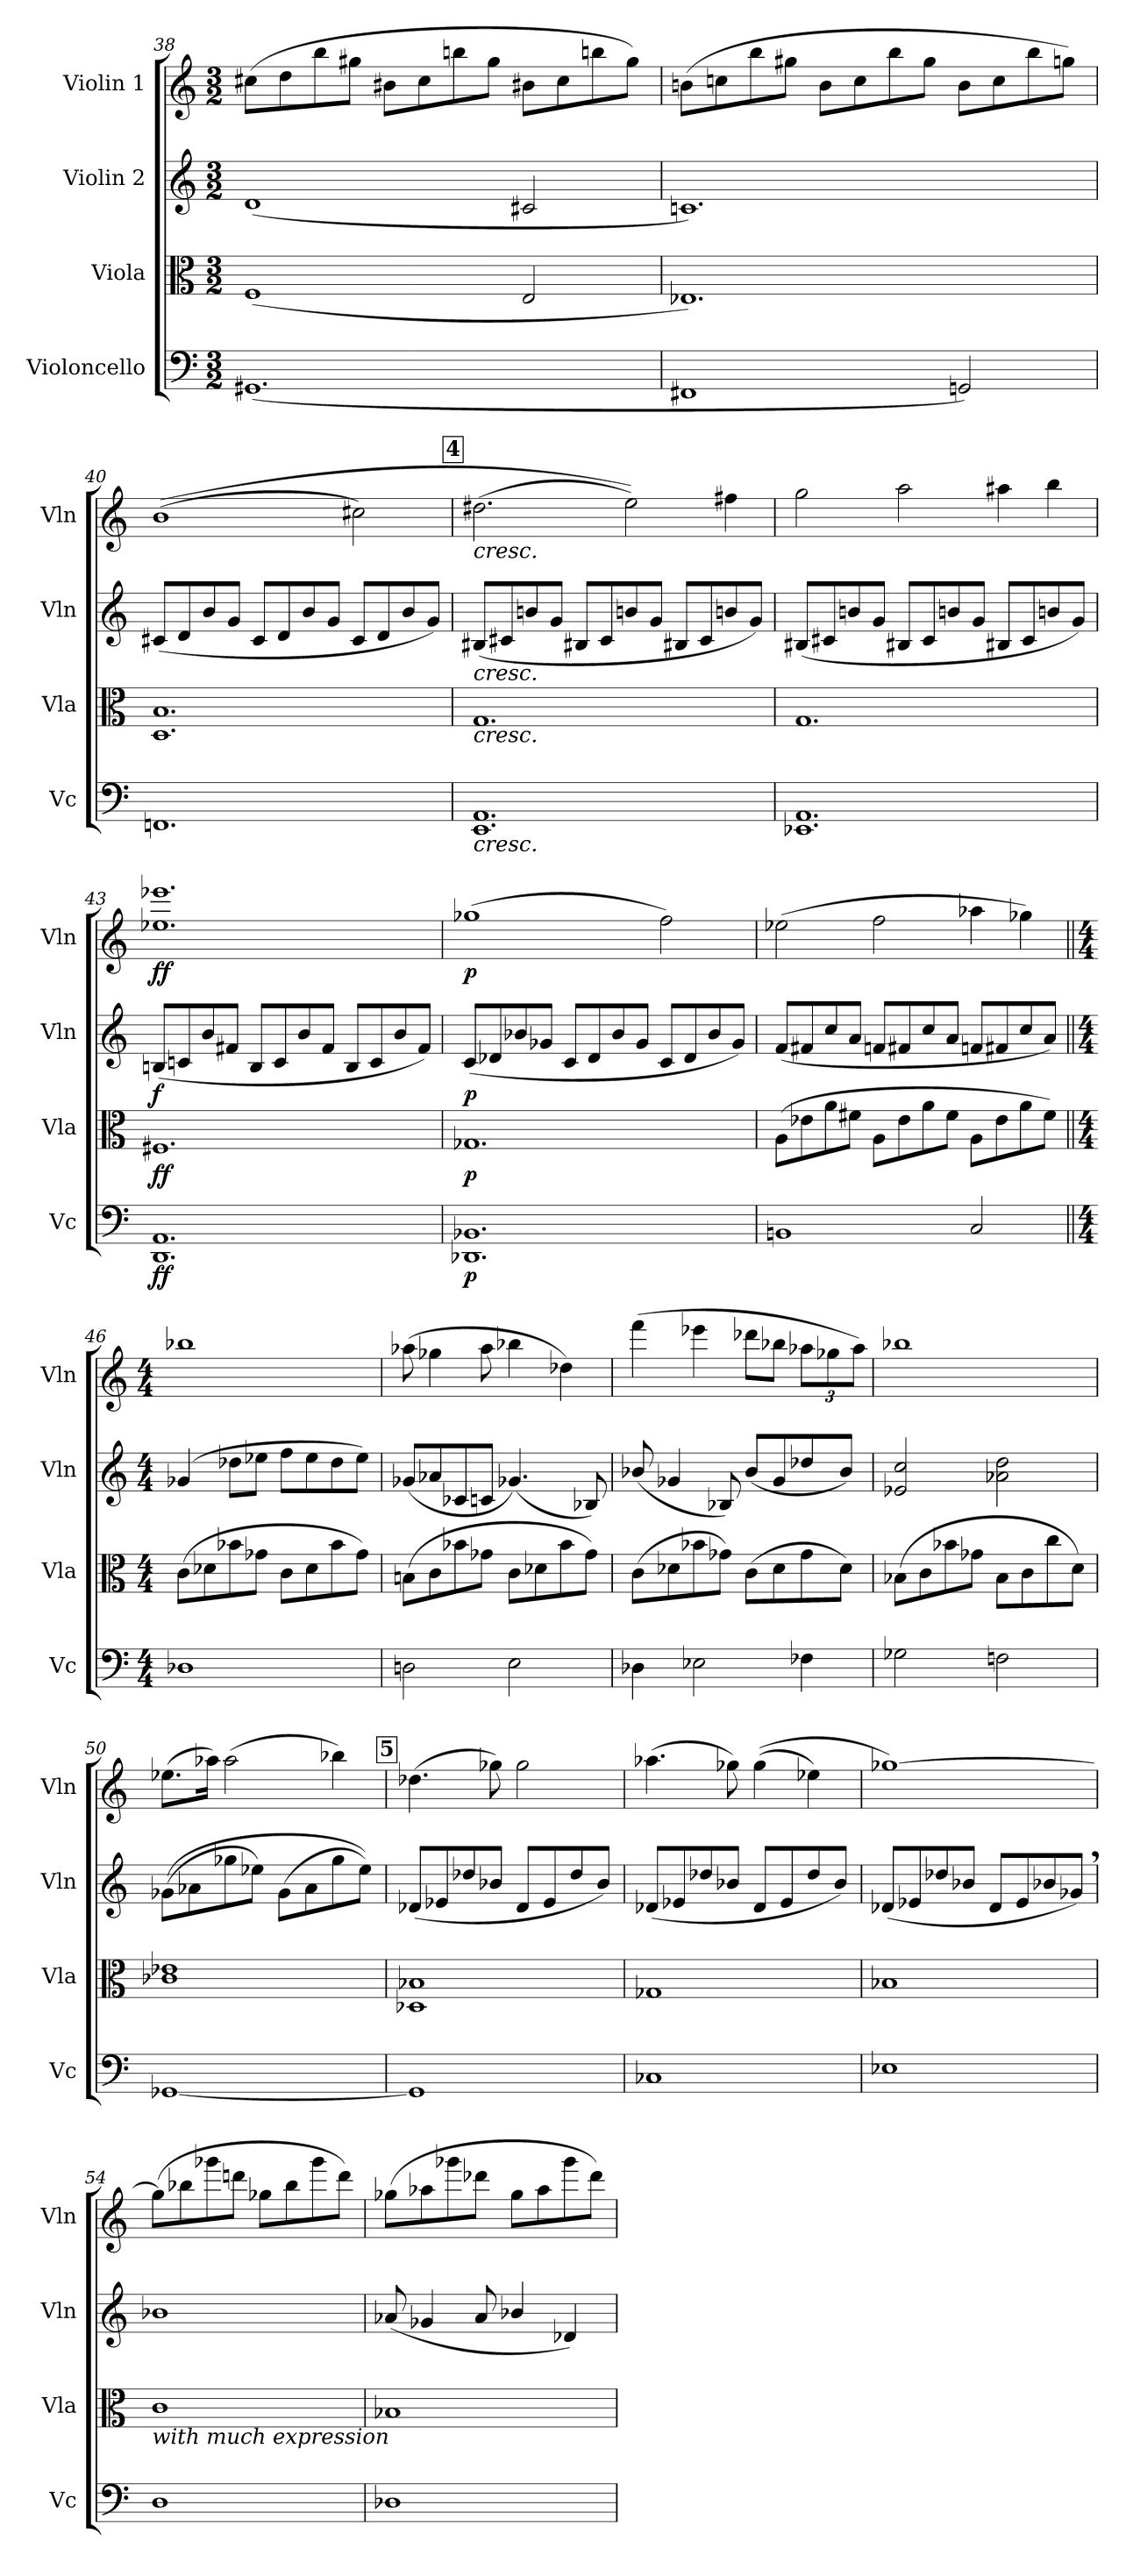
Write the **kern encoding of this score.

**kern	**dynam	**kern	**dynam	**kern	**dynam	**kern	**dynam
*part4	*part4	*part3	*part3	*part2	*part2	*part1	*part1
*staff4	*staff4	*staff3	*staff3	*staff2	*staff2	*staff1	*staff1
*I"Violoncello	*	*I"Viola	*	*I"Violin 2	*	*I"Violin 1	*
*I'Vc	*	*I'Vla	*	*I'Vln	*	*I'Vln	*
*clefF4	*	*clefC3	*	*clefG2	*	*clefG2	*
*k[]	*	*k[]	*	*k[]	*	*k[]	*
*M3/2	*	*M3/2	*	*M3/2	*	*M3/2	*
=38	=38	=38	=38	=38	=38	=38	=38
(1.GG#X	.	(1F	.	(1d	.	(8cc#X\L	.
.	.	.	.	.	.	8dd\	.
.	.	.	.	.	.	8bb\	.
.	.	.	.	.	.	8gg#X\J	.
.	.	.	.	.	.	8b#X\L	.
.	.	.	.	.	.	8cc#\	.
.	.	.	.	.	.	8bbn\	.
.	.	.	.	.	.	8gg#\J	.
.	.	2E/	.	2c#X/	.	8b#X\L	.
.	.	.	.	.	.	8cc#\	.
.	.	.	.	.	.	8bbn\	.
.	.	.	.	.	.	8gg#\J)	.
=39	=39	=39	=39	=39	=39	=39	=39
1FF#X	.	1.E-X)	.	1.cn)	.	(8bn\L	.
.	.	.	.	.	.	8ccn\	.
.	.	.	.	.	.	8bb\	.
.	.	.	.	.	.	8gg#X\J	.
.	.	.	.	.	.	8b\L	.
.	.	.	.	.	.	8cc\	.
.	.	.	.	.	.	8bb\	.
.	.	.	.	.	.	8gg#\J	.
2GGn/)	.	.	.	.	.	8b\L	.
.	.	.	.	.	.	8cc\	.
.	.	.	.	.	.	8bb\	.
.	.	.	.	.	.	8ggn\J)	.
!!LO:LB:g=z
=40	=40	=40	=40	=40	=40	=40	=40
1.FFn	.	1.D 1.B	.	(8c#X/L	.	((1b	.
.	.	.	.	8d/	.	.	.
.	.	.	.	8b/	.	.	.
.	.	.	.	8g/J	.	.	.
.	.	.	.	8c#/L	.	.	.
.	.	.	.	8d/	.	.	.
.	.	.	.	8b/	.	.	.
.	.	.	.	8g/J	.	.	.
.	.	.	.	8c#/L	.	2cc#X\)	.
.	.	.	.	8d/	.	.	.
.	.	.	.	8b/	.	.	.
.	.	.	.	8g/J)	.	.	.
!!LO:REH:place=s1:a:B:cj:fs=14:t=4
=41	=41	=41	=41	=41	=41	=41	=41
!	!	!	!	!	!	!LO:TX:b:i:t=cresc.	!
!	!	!	!	!LO:TX:b:i:t=cresc.	!	!	!
!	!	!LO:TX:b:i:t=cresc.	!	!	!	!	!
!LO:TX:b:i:t=cresc.	!	!	!	!	!	!	!
1.EE 1.AA	.	1.G	.	(8B#X/L	.	(2.dd#X\	.
.	.	.	.	8c#X/	.	.	.
.	.	.	.	8bn/	.	.	.
.	.	.	.	8g/J	.	.	.
.	.	.	.	8B#X/L	.	.	.
.	.	.	.	8c#/	.	.	.
.	.	.	.	8bn/	.	2ee\))	.
.	.	.	.	8g/J	.	.	.
.	.	.	.	8B#X/L	.	.	.
.	.	.	.	8c#/	.	.	.
.	.	.	.	8bn/	.	4ff#X\	.
.	.	.	.	8g/J)	.	.	.
=42	=42	=42	=42	=42	=42	=42	=42
1.EE-X 1.AA	.	1.G	.	(8B#X/L	.	2gg\	.
.	.	.	.	8c#X/	.	.	.
.	.	.	.	8bn/	.	.	.
.	.	.	.	8g/J	.	.	.
.	.	.	.	8B#X/L	.	2aa\	.
.	.	.	.	8c#/	.	.	.
.	.	.	.	8bn/	.	.	.
.	.	.	.	8g/J	.	.	.
.	.	.	.	8B#X/L	.	4aa#X\	.
.	.	.	.	8c#/	.	.	.
.	.	.	.	8bn/	.	4bb\	.
.	.	.	.	8g/J)	.	.	.
!!LO:LB:g=z
=43	=43	=43	=43	=43	=43	=43	=43
!	!LO:DY:b	!	!LO:DY:b	!	!LO:DY:b	!	!LO:DY:b
1.DD 1.AA	ff	1.F#X	ff	(8Bn/L	f	1.ee-X 1.eee-X	ff
.	.	.	.	8cn/	.	.	.
.	.	.	.	8b/	.	.	.
.	.	.	.	8f#X/J	.	.	.
.	.	.	.	8B/L	.	.	.
.	.	.	.	8c/	.	.	.
.	.	.	.	8b/	.	.	.
.	.	.	.	8f#/J	.	.	.
.	.	.	.	8B/L	.	.	.
.	.	.	.	8c/	.	.	.
.	.	.	.	8b/	.	.	.
.	.	.	.	8f#/J)	.	.	.
=44	=44	=44	=44	=44	=44	=44	=44
!	!LO:DY:b	!	!LO:DY:b	!	!LO:DY:b	!	!LO:DY:b
1.DD-X 1.BB-X	p	1.G-X	p	(8c/L	p	(1gg-X	p
.	.	.	.	8d-X/	.	.	.
.	.	.	.	8b-X/	.	.	.
.	.	.	.	8g-X/J	.	.	.
.	.	.	.	8c/L	.	.	.
.	.	.	.	8d-/	.	.	.
.	.	.	.	8b-/	.	.	.
.	.	.	.	8g-/J	.	.	.
.	.	.	.	8c/L	.	2ff\)	.
.	.	.	.	8d-/	.	.	.
.	.	.	.	8b-/	.	.	.
.	.	.	.	8g-/J)	.	.	.
=45	=45	=45	=45	=45	=45	=45	=45
1BBn	.	(8A\L	.	(8f/L	.	(2ee-X\	.
.	.	8e-X\	.	8f#X/	.	.	.
.	.	8a\	.	8cc/	.	.	.
.	.	8f#X\J	.	8a/J	.	.	.
.	.	8A\L	.	8fn/L	.	2ff\	.
.	.	8e-\	.	8f#X/	.	.	.
.	.	8a\	.	8cc/	.	.	.
.	.	8f#\J	.	8a/J	.	.	.
2C/	.	8A\L	.	8fn/L	.	4aa-X\	.
.	.	8e-\	.	8f#X/	.	.	.
.	.	8a\	.	8cc/	.	4gg-X\)	.
.	.	8f#\J)	.	8a/J)	.	.	.
!!LO:LB:g=z
=46||	=46||	=46||	=46||	=46||	=46||	=46||	=46||
*M4/4	*	*M4/4	*	*M4/4	*	*M4/4	*
1D-X	.	(8c\L	.	(4g-X/	.	1bb-X	.
.	.	8d-X\	.	.	.	.	.
.	.	8b-X\	.	8dd-X\L	.	.	.
.	.	8g-X\J	.	8ee-X\J	.	.	.
.	.	8c\L	.	8ff\L	.	.	.
.	.	8d-\	.	8ee-\	.	.	.
.	.	8b-\	.	8dd-\	.	.	.
.	.	8g-\J)	.	8ee-\J)	.	.	.
=47	=47	=47	=47	=47	=47	=47	=47
2Dn\	.	(8Bn\L	.	(8g-X/L	.	(8aa-X\	.
.	.	8c\	.	8a-X/	.	4gg-X\	.
.	.	8b-X\	.	8c-X/	.	.	.
.	.	8g-X\J	.	8cn/J	.	8aa-\	.
2E\	.	8c\L	.	(4.g-X/)	.	4bb-X\	.
.	.	8d-X\	.	.	.	.	.
.	.	8b-\	.	.	.	4dd-X\)	.
.	.	8g-\J)	.	8B-X/)	.	.	.
=48	=48	=48	=48	=48	=48	=48	=48
4D-X\	.	(8c\L	.	(8b-X/	.	(4fff\	.
.	.	8d-X\	.	4g-X/	.	.	.
2E-X\	.	8b-X\	.	.	.	4eee-X\	.
.	.	8g-X\J)	.	8B-X/)	.	.	.
.	.	(8c\L	.	(8b-/L	.	8ddd-X\L	.
.	.	8d-\	.	8g-/	.	8bb-X\J	.
*	*	*	*	*	*	*Xbrackettup	*
4F-X\	.	8g-\	.	8dd-X/	.	12aa-X\L	.
.	.	.	.	.	.	12gg-X\	.
.	.	8d-\J)	.	8b-/J)	.	.	.
.	.	.	.	.	.	12aa-\J)	.
!!LO:LB:g=z
=49	=49	=49	=49	=49	=49	=49	=49
*	*	*	*	*	*	*^	*
2G-X\	.	(8B-X\L	.	2e-X/ 2cc/	.	1bb-X	2ryy	.
.	.	8c\	.	.	.	.	.	.
.	.	8b-X\	.	.	.	.	.	.
.	.	8g-X\J	.	.	.	.	.	.
2Fn\	.	8B-\L	.	2a-X\ 2dd\	.	.	2ryy	.
.	.	8c\	.	.	.	.	.	.
.	.	8cc\	.	.	.	.	.	.
.	.	8d\J)	.	.	.	.	.	.
*	*	*	*	*	*	*v	*v	*
=50	=50	=50	=50	=50	=50	=50	=50
[1GG-X	.	1c-X 1e-X	.	((8g-X\L	.	(8.ee-X\L	.
.	.	.	.	8a-X\	.	.	.
.	.	.	.	.	.	16aa-X\Jk)	.
.	.	.	.	8gg-X\	.	(2aa-\	.
.	.	.	.	8ee-X\J)	.	.	.
.	.	.	.	(8g-\L	.	.	.
.	.	.	.	8a-\	.	.	.
.	.	.	.	8gg-\	.	4bb-X\)	.
.	.	.	.	8ee-\J))	.	.	.
!!LO:REH:place=s1:a:B:cj:fs=14:t=5
=51	=51	=51	=51	=51	=51	=51	=51
1GG-]	.	1D-X 1B-X	.	(8d-X/L	.	(4.dd-X\	.
.	.	.	.	8e-X/	.	.	.
.	.	.	.	8dd-X/	.	.	.
.	.	.	.	8b-X/J	.	8gg-X\)	.
.	.	.	.	8d-/L	.	2gg-\	.
.	.	.	.	8e-/	.	.	.
.	.	.	.	8dd-/	.	.	.
.	.	.	.	8b-/J)	.	.	.
!!LO:PB:g=z
=52	=52	=52	=52	=52	=52	=52	=52
1C-X	.	1G-X	.	(8d-X/L	.	(4.aa-X\	.
.	.	.	.	8e-X/	.	.	.
.	.	.	.	8dd-X/	.	.	.
.	.	.	.	8b-X/J	.	8gg-X\)	.
.	.	.	.	8d-/L	.	((4gg-\	.
.	.	.	.	8e-/	.	.	.
.	.	.	.	8dd-/	.	4ee-X\)	.
.	.	.	.	8b-/J)	.	.	.
=53	=53	=53	=53	=53	=53	=53	=53
1E-X	.	1B-X	.	(8d-X/L	.	[1gg-X)	.
.	.	.	.	8e-X/	.	.	.
.	.	.	.	8dd-X/	.	.	.
.	.	.	.	8b-X/J	.	.	.
.	.	.	.	8d-/L	.	.	.
.	.	.	.	8e-/	.	.	.
.	.	.	.	8b-X/	.	.	.
.	.	.	.	8g-X,/J)	.	.	.
=54	=54	=54	=54	=54	=54	=54	=54
!	!	!LO:TX:b:i:t=with much expression	!	!	!	!	!
!	!	!	!	!	!	!	!LO:DY:b
!	!	!	!	!	!	!	!LO:DY:n=1:b
1D	.	1c	.	1b-X	.	(8gg-\L]	pppp other-dynamics
.	.	.	.	.	.	8bb-X\	.
.	.	.	.	.	.	8ggg-X\	.
.	.	.	.	.	.	8dddn\J	.
.	.	.	.	.	.	8gg-j\L	.
.	.	.	.	.	.	8bb-\	.
.	.	.	.	.	.	8ggg-\	.
.	.	.	.	.	.	8ddd\J)	.
!!LO:LB:g=z
=55	=55	=55	=55	=55	=55	=55	=55
1D-X	.	1B-X	.	(8a-X/	.	(8gg-X\L	.
.	.	.	.	4g-X/	.	8aa-X\	.
.	.	.	.	.	.	8ggg-X\	.
.	.	.	.	8a-/	.	8ddd-X\J	.
.	.	.	.	4b-X/	.	8gg-\L	.
.	.	.	.	.	.	8aa-\	.
.	.	.	.	4d-X/)	.	8ggg-\	.
.	.	.	.	.	.	8ddd-\J)	.
=	=	=	=	=	=	=	=
*-	*-	*-	*-	*-	*-	*-	*-
